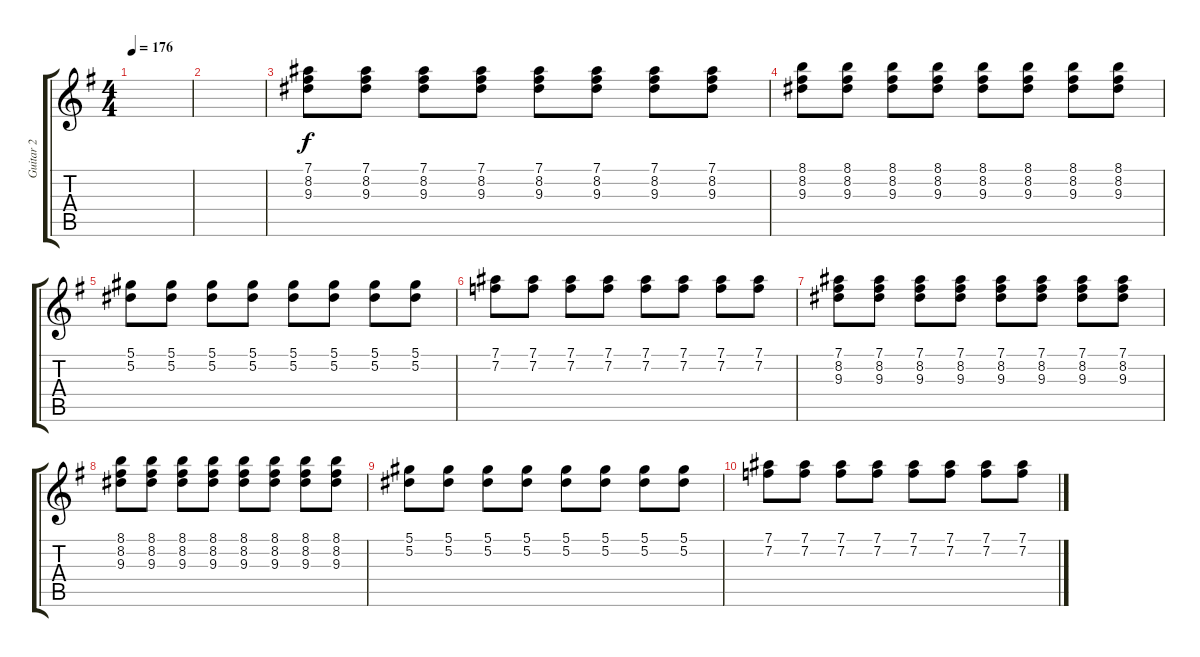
\track ("Guitar 2" "Guitar 2") {instrument overdrivenguitar}
\staff {score tabs}
\tuning (Eb4 Bb3 Gb3 Db3 Ab2 Eb2) {hide}
\ts (4 4)
\tempo 176
\clef g2
\ks g
|
|
(7.1 8.2 9.3).8 (7.1 8.2 9.3).8 (7.1 8.2 9.3).8 (7.1 8.2 9.3).8 (7.1 8.2 9.3).8 (7.1 8.2 9.3).8 (7.1 8.2 9.3).8 (7.1 8.2 9.3).8 |
(8.1 8.2 9.3).8 (8.1 8.2 9.3).8 (8.1 8.2 9.3).8 (8.1 8.2 9.3).8 (8.1 8.2 9.3).8 (8.1 8.2 9.3).8 (8.1 8.2 9.3).8 (8.1 8.2 9.3).8 |
(5.1 5.2).8 (5.1 5.2).8 (5.1 5.2).8 (5.1 5.2).8 (5.1 5.2).8 (5.1 5.2).8 (5.1 5.2).8 (5.1 5.2).8 |
(7.1 7.2).8 (7.1 7.2).8 (7.1 7.2).8 (7.1 7.2).8 (7.1 7.2).8 (7.1 7.2).8 (7.1 7.2).8 (7.1 7.2).8 |
(7.1 8.2 9.3).8 (7.1 8.2 9.3).8 (7.1 8.2 9.3).8 (7.1 8.2 9.3).8 (7.1 8.2 9.3).8 (7.1 8.2 9.3).8 (7.1 8.2 9.3).8 (7.1 8.2 9.3).8 |
(8.1 8.2 9.3).8 (8.1 8.2 9.3).8 (8.1 8.2 9.3).8 (8.1 8.2 9.3).8 (8.1 8.2 9.3).8 (8.1 8.2 9.3).8 (8.1 8.2 9.3).8 (8.1 8.2 9.3).8 |
(5.1 5.2).8 (5.1 5.2).8 (5.1 5.2).8 (5.1 5.2).8 (5.1 5.2).8 (5.1 5.2).8 (5.1 5.2).8 (5.1 5.2).8 |
(7.1 7.2).8 (7.1 7.2).8 (7.1 7.2).8 (7.1 7.2).8 (7.1 7.2).8 (7.1 7.2).8 (7.1 7.2).8 (7.1 7.2).8
